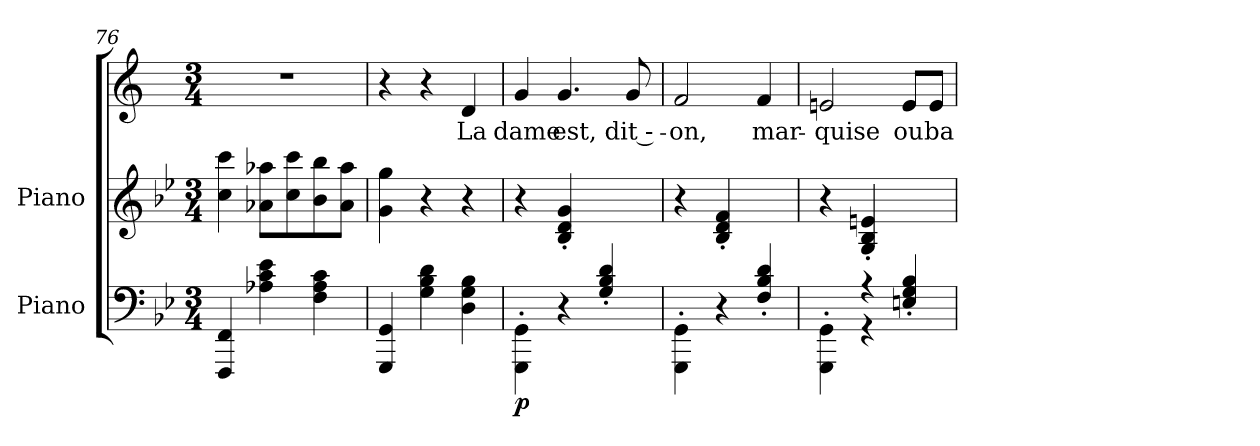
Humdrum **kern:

**kern	**dynam	**kern	**kern	**text
*part3	*part3	*part2	*part1	*part1
*staff3	*staff3	*staff2	*staff1	*staff1
*I"Piano	*	*I"Piano	*	*
*clefF4	*	*clefG2	*clefG2	*
*k[b-e-]	*	*k[b-e-]	*k[]	*
*B-:	*	*B-:	*C:	*
*M3/4	*	*M3/4	*M3/4	*
=76	=76	=76	=76	=76
4FFF/ 4FF/	.	4cc\ 4ccc\	2.r	.
4A-X\ 4c\ 4e-\	.	8a-X\ 8aa-X\L	.	.
.	.	8cc\ 8ccc\	.	.
4F\ 4A-\ 4c\	.	8b-\ 8bb-\	.	.
.	.	8a-\ 8aa-\J	.	.
=77	=77	=77	=77	=77
4GGG/ 4GG/	.	4g\ 4gg\	4r	.
4G\ 4B-\ 4d\	.	4r	4r	.
4D\ 4G\ 4B-\	.	4r	4d/	La
=78	=78	=78	=78	=78
4GGG'\ 4GG'\	p	4r	4g/	dame
4r	.	4B-'/ 4d'/ 4g'/	4.g/	est,
4G'/ 4B-'/ 4d'/	.	4ryy	.	.
.	.	.	8g/	dit ‑-
=79	=79	=79	=79	=79
4GGG'\ 4GG'\	.	4r	2f/	-on,
4r	.	4B-'/ 4d'/ 4f'/	.	.
4F'/ 4B-'/ 4d'/	.	4ryy	4f/	mar-
=80	=80	=80	=80	=80
*^	*	*	*	*
4GGG'\ 4GG'\	4ryy	.	4r	2en/	-quise
4r	4r	.	4G'/ 4B-'/ 4en'/	.	.
4En'/ 4G'/ 4B-'/	4ryy	.	4ryy	8e/L	ou
.	.	.	.	8e/J	ba-
*v	*v	*	*	*	*
=	=	=	=	=
*-	*-	*-	*-	*-
